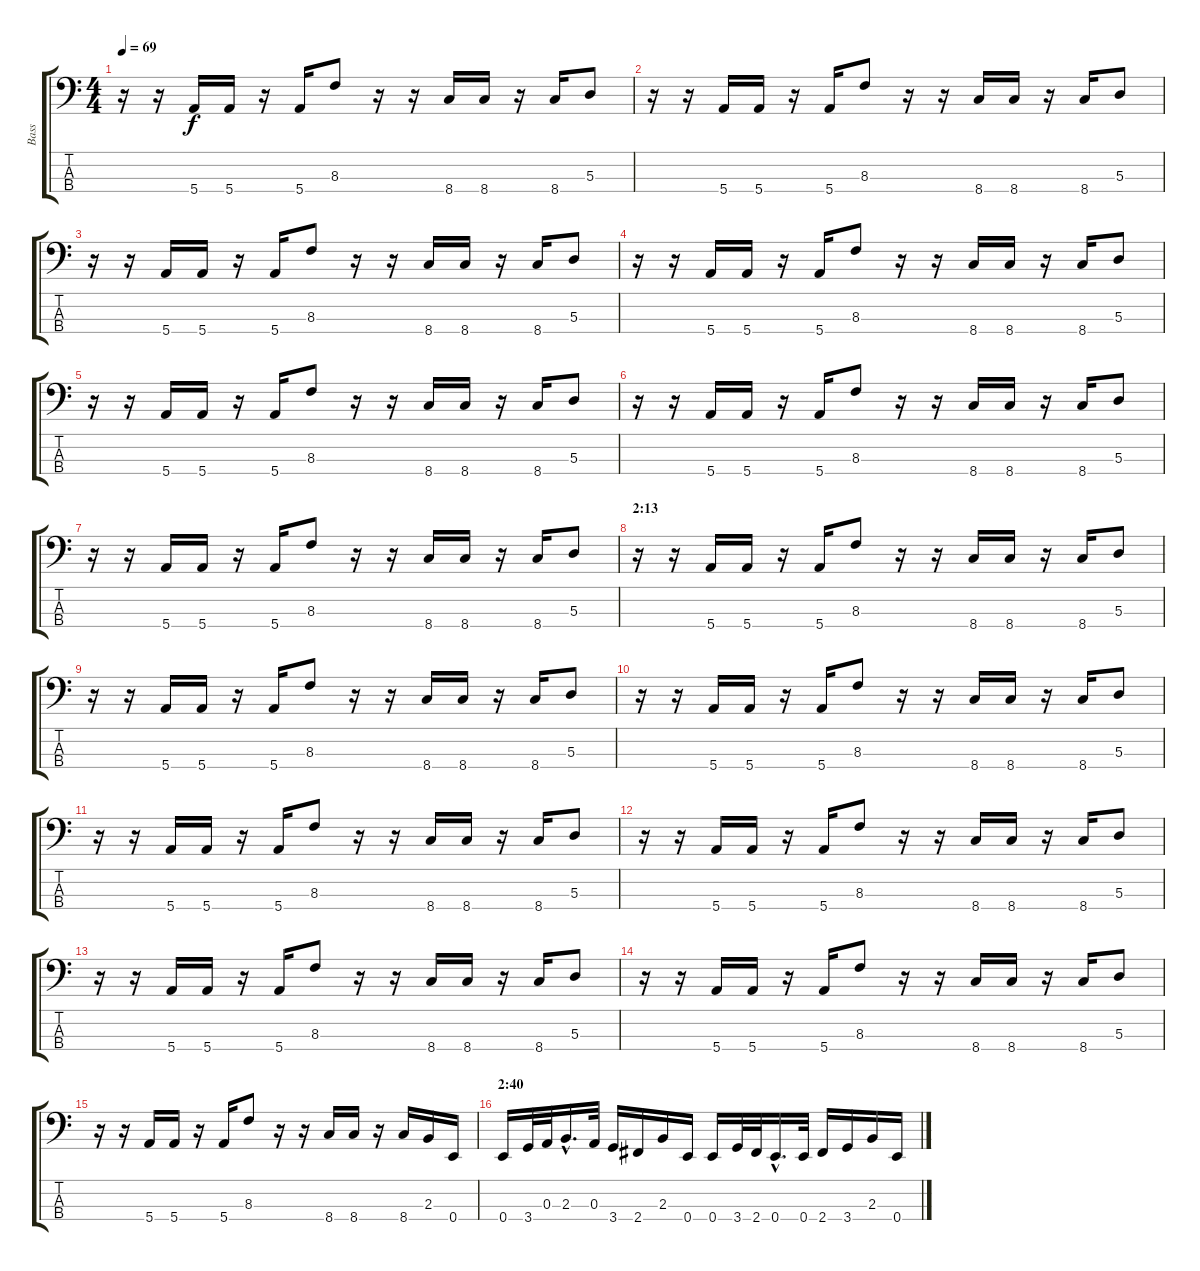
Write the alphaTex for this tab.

\track ("Bass" "Bass") {instrument acousticguitarsteel}
\staff {score tabs}
\tuning (G2 D2 A1 E1) {hide}
\ts (4 4)
\tempo 69
\clef f4
\ks c
r.16{dy f} r.16 5.4.16 5.4.16 r.16 5.4.16 8.3.8 r.16 r.16 8.4.16 8.4.16 r.16 8.4.16 5.3.8 |
r.16 r.16 5.4.16 5.4.16 r.16 5.4.16 8.3.8 r.16 r.16 8.4.16 8.4.16 r.16 8.4.16 5.3.8 |
r.16 r.16 5.4.16 5.4.16 r.16 5.4.16 8.3.8 r.16 r.16 8.4.16 8.4.16 r.16 8.4.16 5.3.8 |
r.16 r.16 5.4.16 5.4.16 r.16 5.4.16 8.3.8 r.16 r.16 8.4.16 8.4.16 r.16 8.4.16 5.3.8 |
r.16 r.16 5.4.16 5.4.16 r.16 5.4.16 8.3.8 r.16 r.16 8.4.16 8.4.16 r.16 8.4.16 5.3.8 |
r.16 r.16 5.4.16 5.4.16 r.16 5.4.16 8.3.8 r.16 r.16 8.4.16 8.4.16 r.16 8.4.16 5.3.8 |
r.16 r.16 5.4.16 5.4.16 r.16 5.4.16 8.3.8 r.16 r.16 8.4.16 8.4.16 r.16 8.4.16 5.3.8 |
\section ("" "2:13")
r.16 r.16 5.4.16 5.4.16 r.16 5.4.16 8.3.8 r.16 r.16 8.4.16 8.4.16 r.16 8.4.16 5.3.8 |
r.16 r.16 5.4.16 5.4.16 r.16 5.4.16 8.3.8 r.16 r.16 8.4.16 8.4.16 r.16 8.4.16 5.3.8 |
r.16 r.16 5.4.16 5.4.16 r.16 5.4.16 8.3.8 r.16 r.16 8.4.16 8.4.16 r.16 8.4.16 5.3.8 |
r.16 r.16 5.4.16 5.4.16 r.16 5.4.16 8.3.8 r.16 r.16 8.4.16 8.4.16 r.16 8.4.16 5.3.8 |
r.16 r.16 5.4.16 5.4.16 r.16 5.4.16 8.3.8 r.16 r.16 8.4.16 8.4.16 r.16 8.4.16 5.3.8 |
r.16 r.16 5.4.16 5.4.16 r.16 5.4.16 8.3.8 r.16 r.16 8.4.16 8.4.16 r.16 8.4.16 5.3.8 |
r.16 r.16 5.4.16 5.4.16 r.16 5.4.16 8.3.8 r.16 r.16 8.4.16 8.4.16 r.16 8.4.16 5.3.8 |
r.16 r.16 5.4.16 5.4.16 r.16 5.4.16 8.3.8 r.16 r.16 8.4.16 8.4.16 r.16 8.4.16 2.3.16 0.4.16 |
\section ("" "2:40")
0.4.16 3.4.32 0.3.32 2.3{hac}.16{d} 0.3.32 3.4.16 2.4.16 2.3.16 0.4.16 0.4.16 3.4.32 2.4.32 0.4{hac}.16{d} 0.4.32 2.4.16 3.4.16 2.3.16 0.4.16
